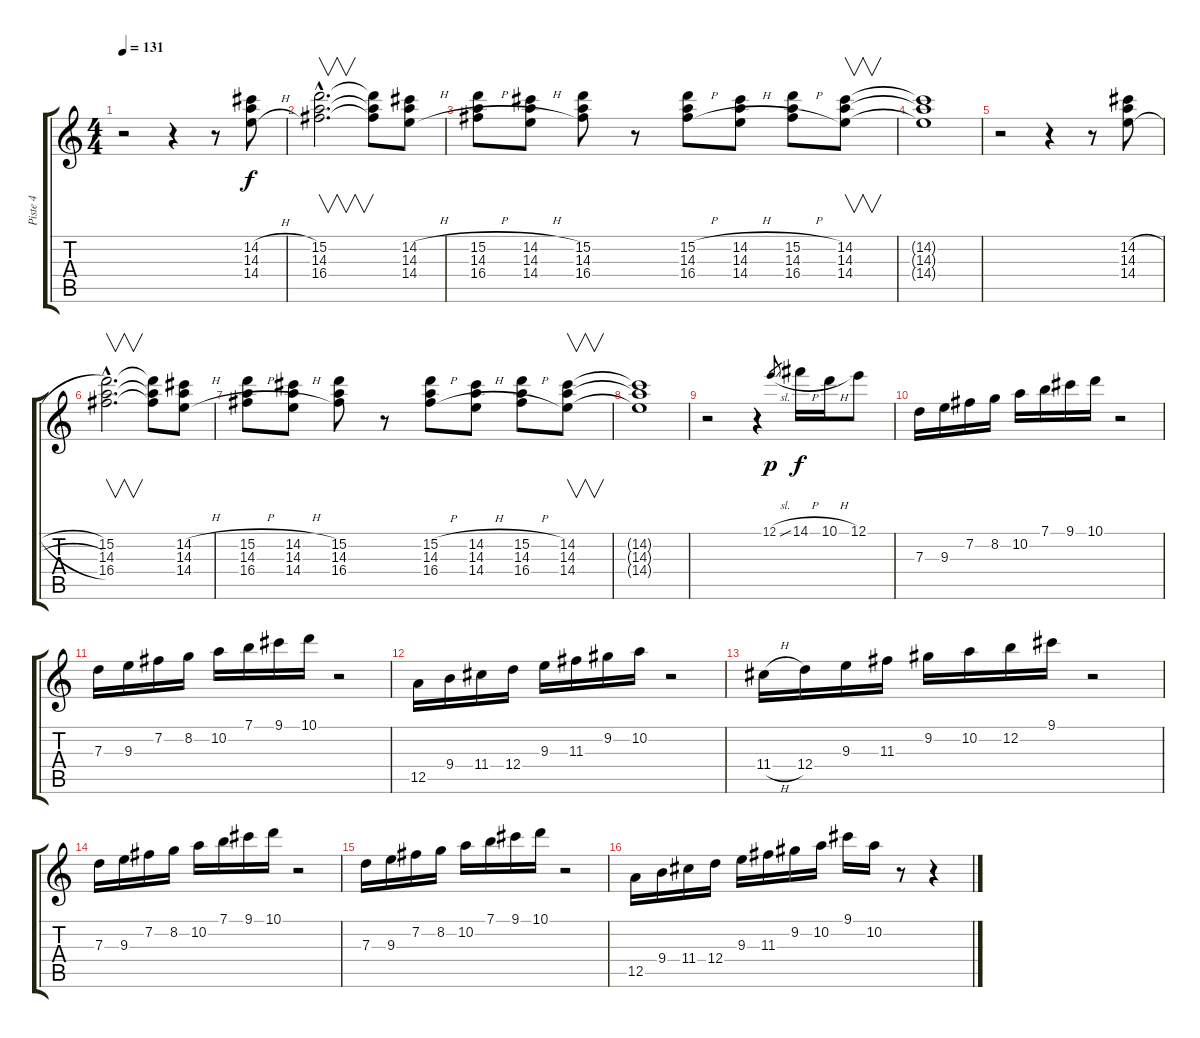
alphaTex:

\track ("Piste 4" "Piste 4") {instrument overdrivenguitar}
\staff {score tabs}
\tuning (E4 B3 G3 D3 A2 E2) {hide}
\ts (4 4)
\tempo 131
\clef g2
\ks c
r.2{dy f} r.4 r.8 (14.2{h} 14.3{h} 14.4{h}).8 |
(15.2{hac} 14.3{hac} 16.4{hac}).2{v d} (15.2{t} 14.3{t} 16.4{t}).8 (14.2{h} 14.3{h} 14.4{h}).8 |
(15.2{h} 14.3{h} 16.4{h}).8 (14.2{h} 14.3{h} 14.4{h}).8 (15.2 14.3 16.4).8 r.8 (15.2{h} 14.3{h} 16.4{h}).8 (14.2{h} 14.3{h} 14.4{h}).8 (15.2{h} 14.3{h} 16.4{h}).8 (14.2 14.3 14.4).8{v} |
(14.2{t} 14.3{t} 14.4{t}).1 |
r.2 r.4 r.8 (14.2{h} 14.3{h} 14.4{h}).8 |
(15.2{hac} 14.3{hac} 16.4{hac}).2{v d} (15.2{t} 14.3{t} 16.4{t}).8 (14.2{h} 14.3{h} 14.4{h}).8 |
(15.2{h} 14.3{h} 16.4{h}).8 (14.2{h} 14.3{h} 14.4{h}).8 (15.2 14.3 16.4).8 r.8 (15.2{h} 14.3{h} 16.4{h}).8 (14.2{h} 14.3{h} 14.4{h}).8 (15.2{h} 14.3{h} 16.4{h}).8 (14.2 14.3 14.4).8{v} |
(14.2{t} 14.3{t} 14.4{t}).1 |
r.2 r.4 12.1{sl}.8{gr dy p} 14.1{h}.16{dy f volume 14 balance 0} 10.1{h}.16 12.1.8 |
7.3.16 9.3.16 7.2.16 8.2.16 10.2.16 7.1.16 9.1.16 10.1.16 r.2 |
7.3.16 9.3.16 7.2.16 8.2.16 10.2.16 7.1.16 9.1.16 10.1.16 r.2 |
12.5.16 9.4.16 11.4.16 12.4.16 9.3.16 11.3.16 9.2.16 10.2.16 r.2 |
11.4{h}.16 12.4.16 9.3.16 11.3.16 9.2.16 10.2.16 12.2.16 9.1.16 r.2 |
7.3.16 9.3.16 7.2.16 8.2.16 10.2.16 7.1.16 9.1.16 10.1.16 r.2 |
7.3.16 9.3.16 7.2.16 8.2.16 10.2.16 7.1.16 9.1.16 10.1.16 r.2 |
12.5.16 9.4.16 11.4.16 12.4.16 9.3.16 11.3.16 9.2.16 10.2.16 9.1.16 10.2.16 r.8 r.4
